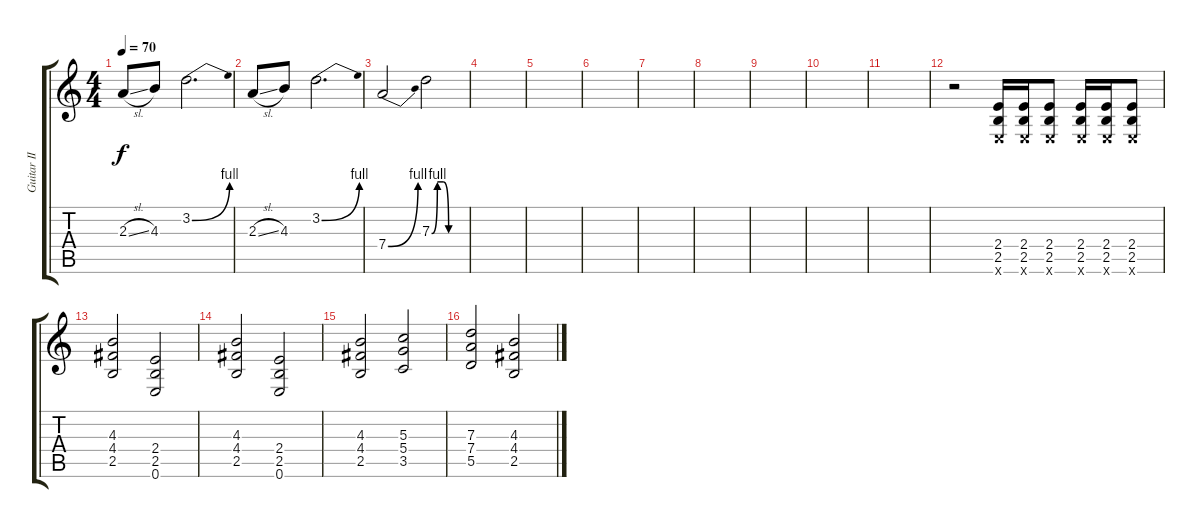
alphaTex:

\track ("Guitar II" "Guitar II") {instrument electricguitarjazz}
\staff {score tabs}
\tuning (E4 B3 G3 D3 A2 E2) {hide}
\ts (4 4)
\tempo 70
\clef g2
\ks c
2.3{sl}.8{dy f} 4.3.8 3.2{be (bend 0 0 60 4)}.2{d} |
2.3{sl}.8 4.3.8 3.2{be (bend 0 0 60 4)}.2{d} |
7.4{be (bend 0 0 60 4)}.2 7.3{be (custom 0 0 10 4 20 4 30 0 60 0)}.2 |
|
|
|
|
|
|
|
|
r.2{instrument overdrivenguitar} (2.4 2.5 0.6{x}).16 (2.4 2.5 0.6{x}).16 (2.4 2.5 0.6{x}).8 (2.4 2.5 0.6{x}).16 (2.4 2.5 0.6{x}).16 (2.4 2.5 0.6{x}).8 |
(4.3 4.4 2.5).2{volume 14} (2.4 2.5 0.6).2 |
(4.3 4.4 2.5).2 (2.4 2.5 0.6).2 |
(4.3 4.4 2.5).2 (5.3 5.4 3.5).2 |
(7.3 7.4 5.5).2 (4.3 4.4 2.5).2
